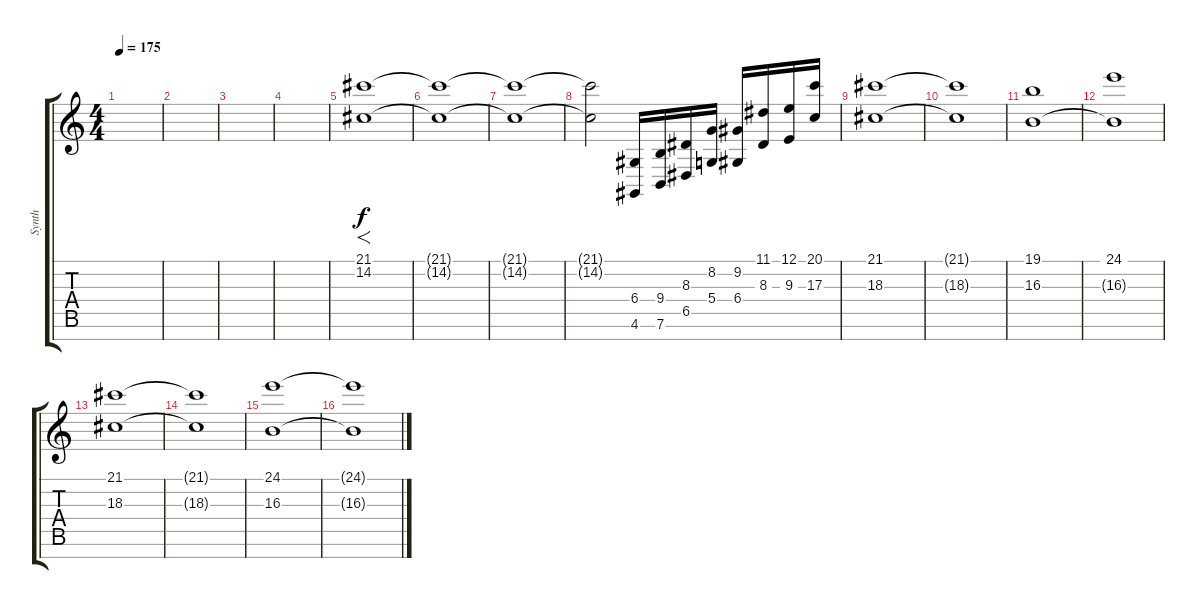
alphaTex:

\track ("Synth" "Synth") {instrument stringensemble1}
\staff {score tabs}
\tuning (E4 B3 G3 D3 A2 E2 B1) {hide}
\ts (4 4)
\tempo 175
\clef g2
\ks c
|
|
|
|
(21.1 14.2).1{f} |
(21.1{t} 14.2{t}).1 |
(21.1{t} 14.2{t}).1 |
(21.1{t} 14.2{t}).2 (6.4 4.6).16 (9.4 7.6).16 (8.3 6.5).16 (8.2 5.4).16 (9.2 6.4).16 (11.1 8.3).16 (12.1 9.3).16 (20.1 17.3).16 |
(21.1 18.3).1 |
(21.1{t} 18.3{t}).1 |
(19.1 16.3).1 |
(24.1 16.3{t}).1 |
(21.1 18.3).1 |
(21.1{t} 18.3{t}).1 |
(24.1 16.3).1 |
(24.1{t} 16.3{t}).1
